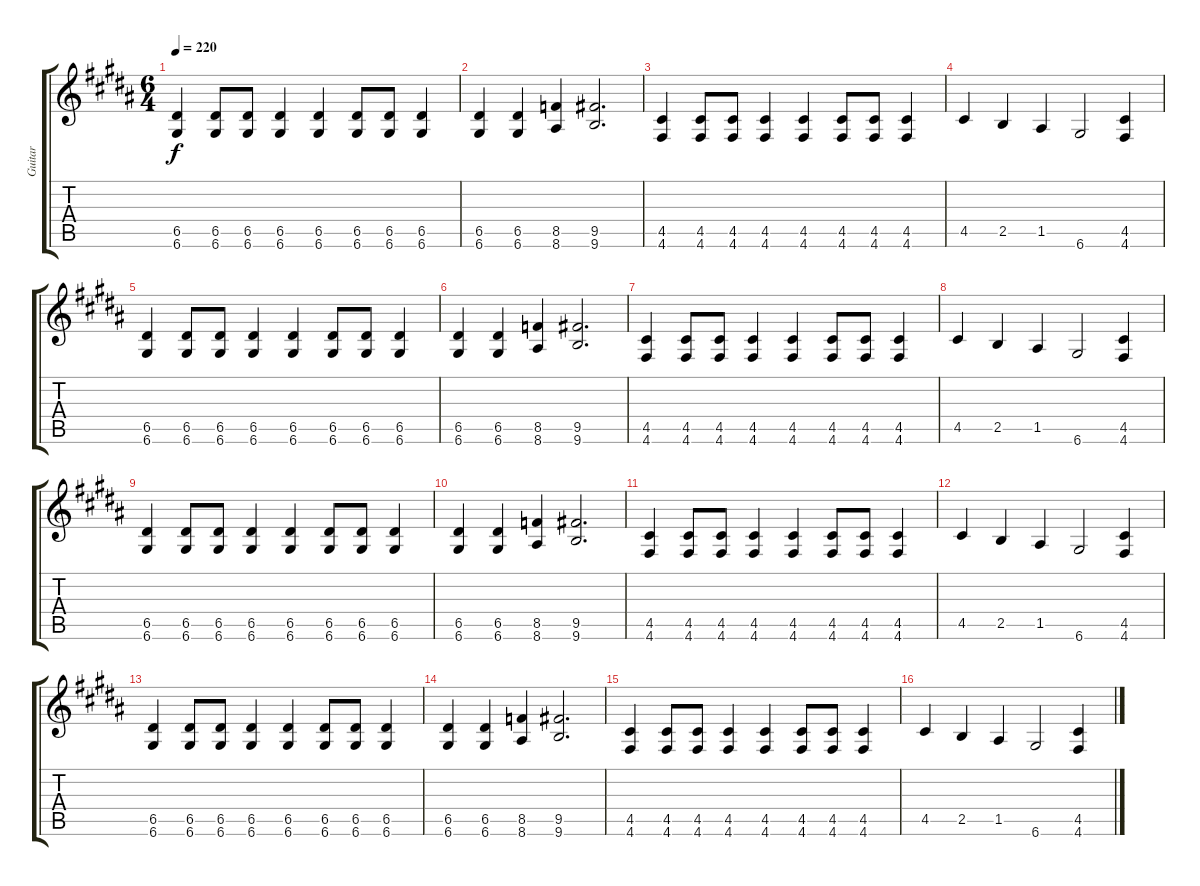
\track ("Guitar" "Guitar") {instrument distortionguitar}
\staff {score tabs}
\tuning (E4 B3 G3 D3 A2 D2) {hide}
\ts (6 4)
\tempo 220
\clef g2
\ks g#minor
(6.5 6.6).4{dy f} (6.5 6.6).8 (6.5 6.6).8 (6.5 6.6).4 (6.5 6.6).4 (6.5 6.6).8 (6.5 6.6).8 (6.5 6.6).4 |
(6.5 6.6).4 (6.5 6.6).4 (8.5 8.6).4 (9.5 9.6).2{d} |
(4.5 4.6).4 (4.5 4.6).8 (4.5 4.6).8 (4.5 4.6).4 (4.5 4.6).4 (4.5 4.6).8 (4.5 4.6).8 (4.5 4.6).4 |
4.5.4 2.5.4 1.5.4 6.6.2 (4.5 4.6).4 |
(6.5 6.6).4 (6.5 6.6).8 (6.5 6.6).8 (6.5 6.6).4 (6.5 6.6).4 (6.5 6.6).8 (6.5 6.6).8 (6.5 6.6).4 |
(6.5 6.6).4 (6.5 6.6).4 (8.5 8.6).4 (9.5 9.6).2{d} |
(4.5 4.6).4 (4.5 4.6).8 (4.5 4.6).8 (4.5 4.6).4 (4.5 4.6).4 (4.5 4.6).8 (4.5 4.6).8 (4.5 4.6).4 |
4.5.4 2.5.4 1.5.4 6.6.2 (4.5 4.6).4 |
(6.5 6.6).4 (6.5 6.6).8 (6.5 6.6).8 (6.5 6.6).4 (6.5 6.6).4 (6.5 6.6).8 (6.5 6.6).8 (6.5 6.6).4 |
(6.5 6.6).4 (6.5 6.6).4 (8.5 8.6).4 (9.5 9.6).2{d} |
(4.5 4.6).4 (4.5 4.6).8 (4.5 4.6).8 (4.5 4.6).4 (4.5 4.6).4 (4.5 4.6).8 (4.5 4.6).8 (4.5 4.6).4 |
4.5.4 2.5.4 1.5.4 6.6.2 (4.5 4.6).4 |
(6.5 6.6).4 (6.5 6.6).8 (6.5 6.6).8 (6.5 6.6).4 (6.5 6.6).4 (6.5 6.6).8 (6.5 6.6).8 (6.5 6.6).4 |
(6.5 6.6).4 (6.5 6.6).4 (8.5 8.6).4 (9.5 9.6).2{d} |
(4.5 4.6).4 (4.5 4.6).8 (4.5 4.6).8 (4.5 4.6).4 (4.5 4.6).4 (4.5 4.6).8 (4.5 4.6).8 (4.5 4.6).4 |
4.5.4 2.5.4 1.5.4 6.6.2 (4.5 4.6).4
